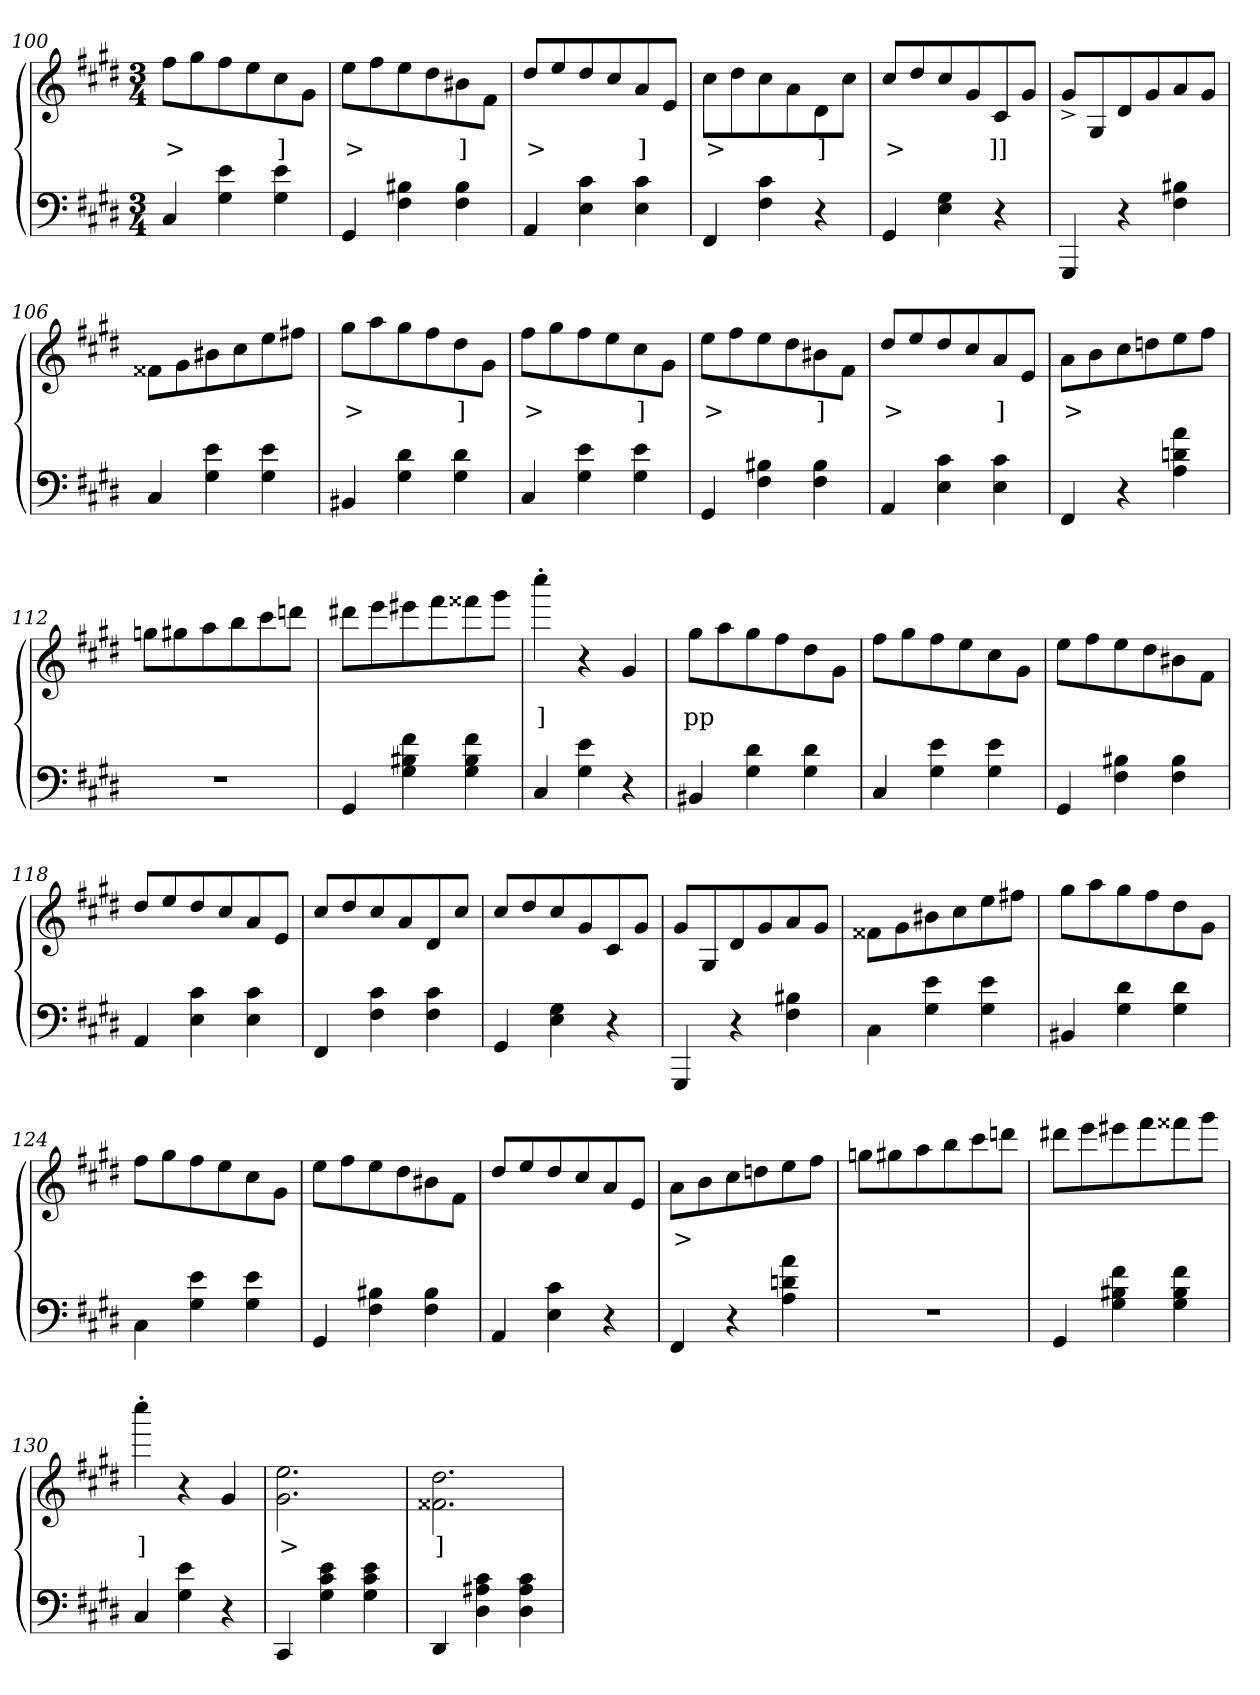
**kern	**kern	**text
*part2	*part1	*part1
*staff2	*staff1	*staff1
*clefF4	*clefG2	*
*k[f#c#g#d#]	*k[f#c#g#d#]	*
*M3/4	*M3/4	*
=100	=100	=100
4C#	8ff#L	>
.	8gg#	.
4e 4G#	8ff#	.
.	8ee	.
4e 4G#	8cc#	]
.	8g#J	.
=101	=101	=101
4GG#	8eeL	>
.	8ff#	.
4B#X 4F#	8ee	.
.	8dd#	.
4B# 4F#	8b#X	]
.	8f#J	.
=102	=102	=102
4AA	8dd#L	>
.	8ee	.
4c# 4E	8dd#	.
.	8cc#	.
4c# 4E	8a	]
.	8eJ	.
=103	=103	=103
4FF#	8cc#\L	>
.	8dd#	.
4c# 4F#	8cc#	.
.	8a	.
4r	8d#	]
.	8cc#J	.
=104	=104	=104
4GG#	8cc#L	>
.	8dd#	.
4G# 4E	8cc#	.
.	8g#	.
4r	8c#	]]
.	8g#J	.
=105	=105	=105
4GGG#	8g#^>L	.
.	8G#	.
4r	8d#	.
.	8g#	.
4B#X 4F#	8a	.
.	8g#J	.
=106	=106	=106
4C#	8f##XL	.
.	8g#	.
4e 4G#	8b#X	.
.	8cc#	.
4e 4G#	8ee	.
.	8ff#XJ	.
=107	=107	=107
4BB#X	8gg#L	>
.	8aa	.
4d# 4G#	8gg#	.
.	8ff#	.
4d# 4G#	8dd#	]
.	8g#J	.
=108	=108	=108
4C#	8ff#L	>
.	8gg#	.
4e 4G#	8ff#	.
.	8ee	.
4e 4G#	8cc#	]
.	8g#J	.
=109	=109	=109
4GG#	8eeL	>
.	8ff#	.
4B#X 4F#	8ee	.
.	8dd#	.
4B# 4F#	8b#X	]
.	8f#J	.
=110	=110	=110
4AA	8dd#L	>
.	8ee	.
4c# 4E	8dd#	.
.	8cc#	.
4c# 4E	8a	]
.	8eJ	.
=111	=111	=111
4FF#	8aL	>
.	8b	.
4r	8cc#	.
.	8ddn	.
4a 4dn 4A	8ee	.
.	8ff#J	.
=112	=112	=112
2.r	8ggnL	.
.	8gg#X	.
.	8aa	.
.	8bb	.
.	8ccc#	.
.	8dddnJ	.
=113	=113	=113
4GG#	8ddd#XL	.
.	8eee	.
4f# 4B#X 4G#	8eee#X	.
.	8fff#	.
4f# 4B# 4G#	8fff##X	.
.	8ggg#J	.
=114	=114	=114
4C#	4cccc#'>	]
4e 4G#	4r	.
4r	4g#	.
=115	=115	=115
4BB#X	8gg#L	pp
.	8aa	.
4d# 4G#	8gg#	.
.	8ff#	.
4d# 4G#	8dd#	.
.	8g#J	.
=116	=116	=116
4C#	8ff#L	.
.	8gg#	.
4e 4G#	8ff#	.
.	8ee	.
4e 4G#	8cc#	.
.	8g#J	.
=117	=117	=117
4GG#	8eeL	.
.	8ff#	.
4B#X 4F#	8ee	.
.	8dd#	.
4B# 4F#	8b#X	.
.	8f#J	.
=118	=118	=118
4AA	8dd#/L	.
.	8ee	.
4c# 4E	8dd#	.
.	8cc#	.
4c# 4E	8a	.
.	8eJ	.
=119	=119	=119
4FF#	8cc#L	.
.	8dd#	.
4c# 4F#	8cc#	.
.	8a	.
4c# 4F#	8d#	.
.	8cc#J	.
=120	=120	=120
4GG#	8cc#L	.
.	8dd#	.
4G# 4E	8cc#	.
.	8g#	.
4r	8c#	.
.	8g#J	.
=121	=121	=121
4GGG#	8g#L	.
.	8G#	.
4r	8d#	.
.	8g#	.
4B#X 4F#	8a	.
.	8g#J	.
=122	=122	=122
4C#\	8f##XL	.
.	8g#	.
4e 4G#	8b#X	.
.	8cc#	.
4e 4G#	8ee	.
.	8ff#XJ	.
=123	=123	=123
4BB#X	8gg#L	.
.	8aa	.
4d# 4G#	8gg#	.
.	8ff#	.
4d# 4G#	8dd#	.
.	8g#J	.
=124	=124	=124
4C#\	8ff#L	.
.	8gg#	.
4e 4G#	8ff#	.
.	8ee	.
4e 4G#	8cc#	.
.	8g#J	.
=125	=125	=125
4GG#	8eeL	.
.	8ff#	.
4B#X 4F#	8ee	.
.	8dd#	.
4B# 4F#	8b#X	.
.	8f#J	.
=126	=126	=126
4AA	8dd#L	.
.	8ee	.
4c# 4E	8dd#	.
.	8cc#	.
4r	8a	.
.	8eJ	.
=127	=127	=127
4FF#	8aL	>
.	8b	.
4r	8cc#	.
.	8ddn	.
4a 4dn 4A	8ee	.
.	8ff#J	.
=128	=128	=128
2.r	8ggnL	.
.	8gg#X	.
.	8aa	.
.	8bb	.
.	8ccc#	.
.	8dddnJ	.
=129	=129	=129
4GG#	8ddd#XL	.
.	8eee	.
4f# 4B#X 4G#	8eee#X	.
.	8fff#	.
4f# 4B# 4G#	8fff##X	.
.	8ggg#J	.
=130	=130	=130
4C#	4cccc#'>	]
4e 4G#	4r	.
4r	4g#	.
=131	=131	=131
4CC#	2.ee 2.g#	>
4e 4c# 4G#	.	.
4e 4c# 4G#	.	.
=132	=132	=132
4DD#	2.dd# 2.f##X\	]
4c# 4A#X 4D#	.	.
4c# 4A# 4D#	.	.
=	=	=
*-	*-	*-
